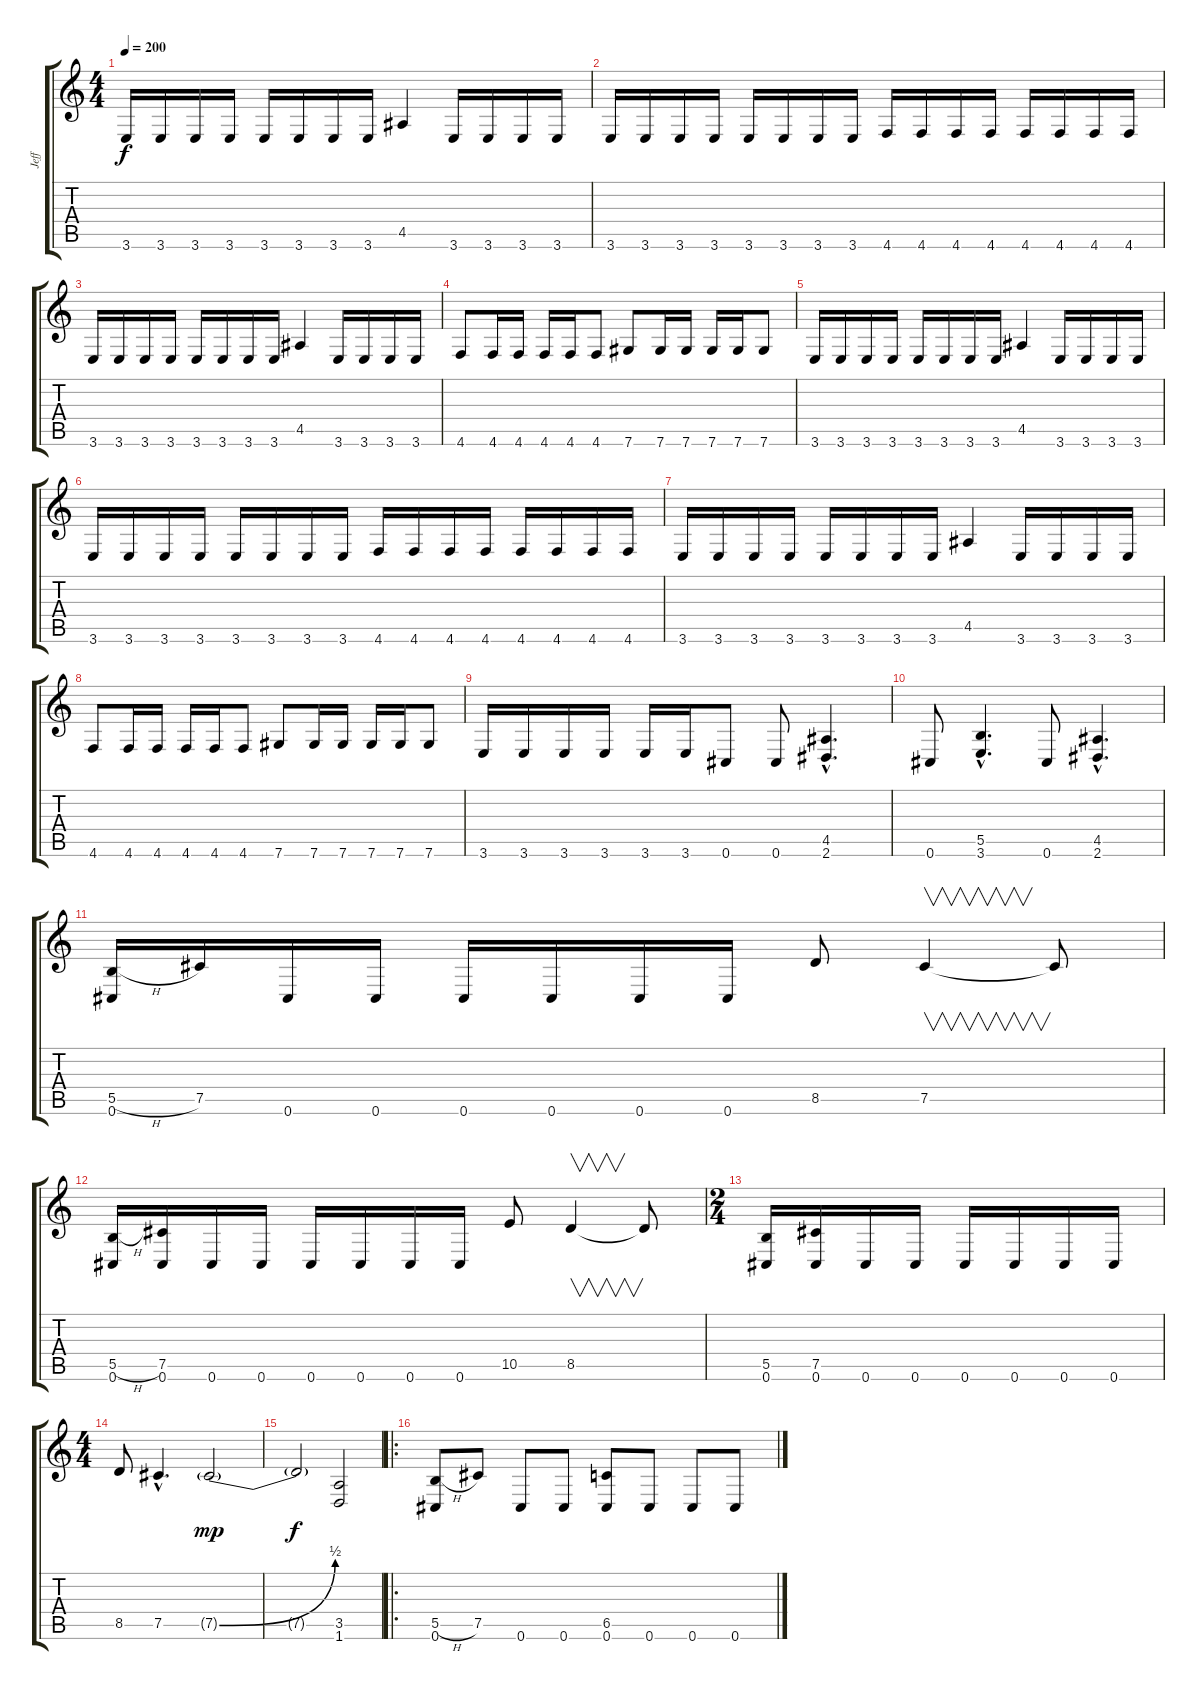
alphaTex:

\track ("Jeff" "Jeff") {instrument overdrivenguitar}
\staff {score tabs}
\tuning (Db4 Ab3 E3 B2 Gb2 Db2) {hide}
\ts (4 4)
\tempo 200
\clef g2
\ks c
3.6.16{dy f} 3.6.16 3.6.16 3.6.16 3.6.16 3.6.16 3.6.16 3.6.16 4.5.4 3.6.16 3.6.16 3.6.16 3.6.16 |
3.6.16 3.6.16 3.6.16 3.6.16 3.6.16 3.6.16 3.6.16 3.6.16 4.6.16 4.6.16 4.6.16 4.6.16 4.6.16 4.6.16 4.6.16 4.6.16 |
3.6.16 3.6.16 3.6.16 3.6.16 3.6.16 3.6.16 3.6.16 3.6.16 4.5.4 3.6.16 3.6.16 3.6.16 3.6.16 |
4.6.8 4.6.16 4.6.16 4.6.16 4.6.16 4.6.8 7.6.8 7.6.16 7.6.16 7.6.16 7.6.16 7.6.8 |
3.6.16 3.6.16 3.6.16 3.6.16 3.6.16 3.6.16 3.6.16 3.6.16 4.5.4 3.6.16 3.6.16 3.6.16 3.6.16 |
3.6.16 3.6.16 3.6.16 3.6.16 3.6.16 3.6.16 3.6.16 3.6.16 4.6.16 4.6.16 4.6.16 4.6.16 4.6.16 4.6.16 4.6.16 4.6.16 |
3.6.16 3.6.16 3.6.16 3.6.16 3.6.16 3.6.16 3.6.16 3.6.16 4.5.4 3.6.16 3.6.16 3.6.16 3.6.16 |
4.6.8 4.6.16 4.6.16 4.6.16 4.6.16 4.6.8 7.6.8 7.6.16 7.6.16 7.6.16 7.6.16 7.6.8 |
3.6.16 3.6.16 3.6.16 3.6.16 3.6.16 3.6.16 0.6.8 0.6.8 (4.5{hac} 2.6{hac}).4{d} |
0.6.8 (5.5{hac} 3.6{hac}).4{d} 0.6.8 (4.5{hac} 2.6{hac}).4{d} |
(5.5{h} 0.6).16 7.5.16 0.6.16 0.6.16 0.6.16 0.6.16 0.6.16 0.6.16 8.5.8 7.5.4{v} 7.5{t}.8 |
(5.5{h} 0.6).16 (7.5 0.6).16 0.6.16 0.6.16 0.6.16 0.6.16 0.6.16 0.6.16 10.5.8 8.5.4{v} 8.5{t}.8 |
\ts (2 4)
(5.5 0.6).16 (7.5 0.6).16 0.6.16 0.6.16 0.6.16 0.6.16 0.6.16 0.6.16 |
\ts (4 4)
8.5.8 7.5{hac}.4{d} 7.5{be (bend 0 0 60 2) g}.2{dy mp} |
7.5{t}.2{dy f} (3.5 1.6).2 |
\ro
(5.5{h} 0.6).8 7.5.8 0.6.8 0.6.8 (6.5 0.6).8 0.6.8 0.6.8 0.6.8
